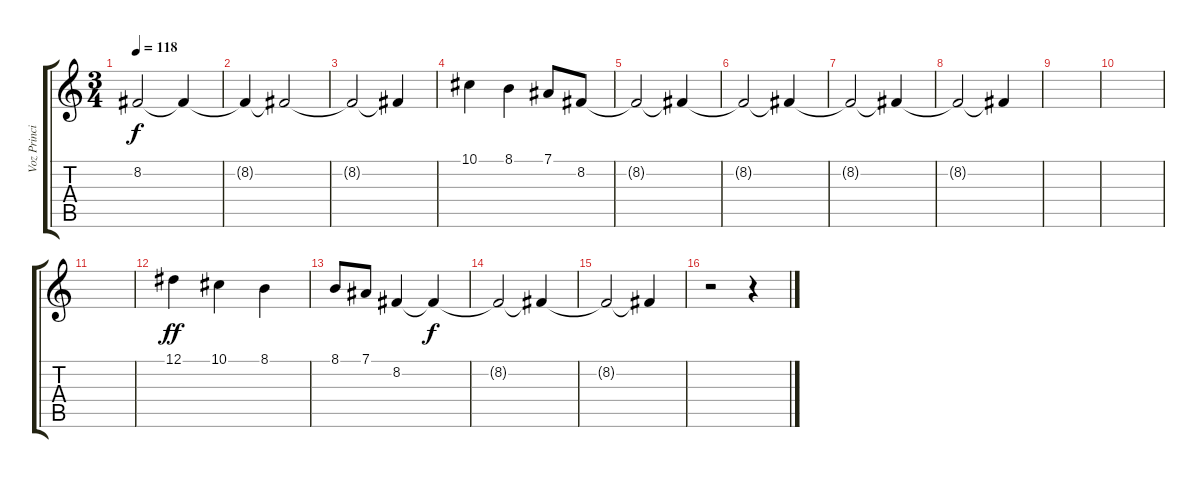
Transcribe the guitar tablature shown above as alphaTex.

\track ("Voz Principal" "Voz Princi") {instrument bassoon}
\staff {score tabs}
\tuning (Eb4 Bb3 Gb3 Db3 Ab2 Eb2) {hide}
\ts (3 4)
\tempo 118
\clef g2
\ks c
8.2{t}.2{dy f volume 9} 8.2{t}.4 |
8.2{t}.4 8.2{t}.2 |
8.2{t}.2 8.2{t}.4 |
10.1.4{volume 16 instrument bassoon} 8.1.4 7.1.8 8.2.8 |
8.2{t}.2{volume 8} 8.2{t}.4 |
8.2{t}.2 8.2{t}.4 |
8.2{t}.2 8.2{t}.4 |
8.2{t}.2 8.2{t}.4 |
|
|
|
12.1.4{dy ff volume 16} 10.1.4 8.1.4 |
8.1.8 7.1.8 8.2.4 8.2{t}.4{dy f} |
8.2{t}.2{volume 8} 8.2{t}.4 |
8.2{t}.2 8.2{t}.4 |
r.2 r.4
